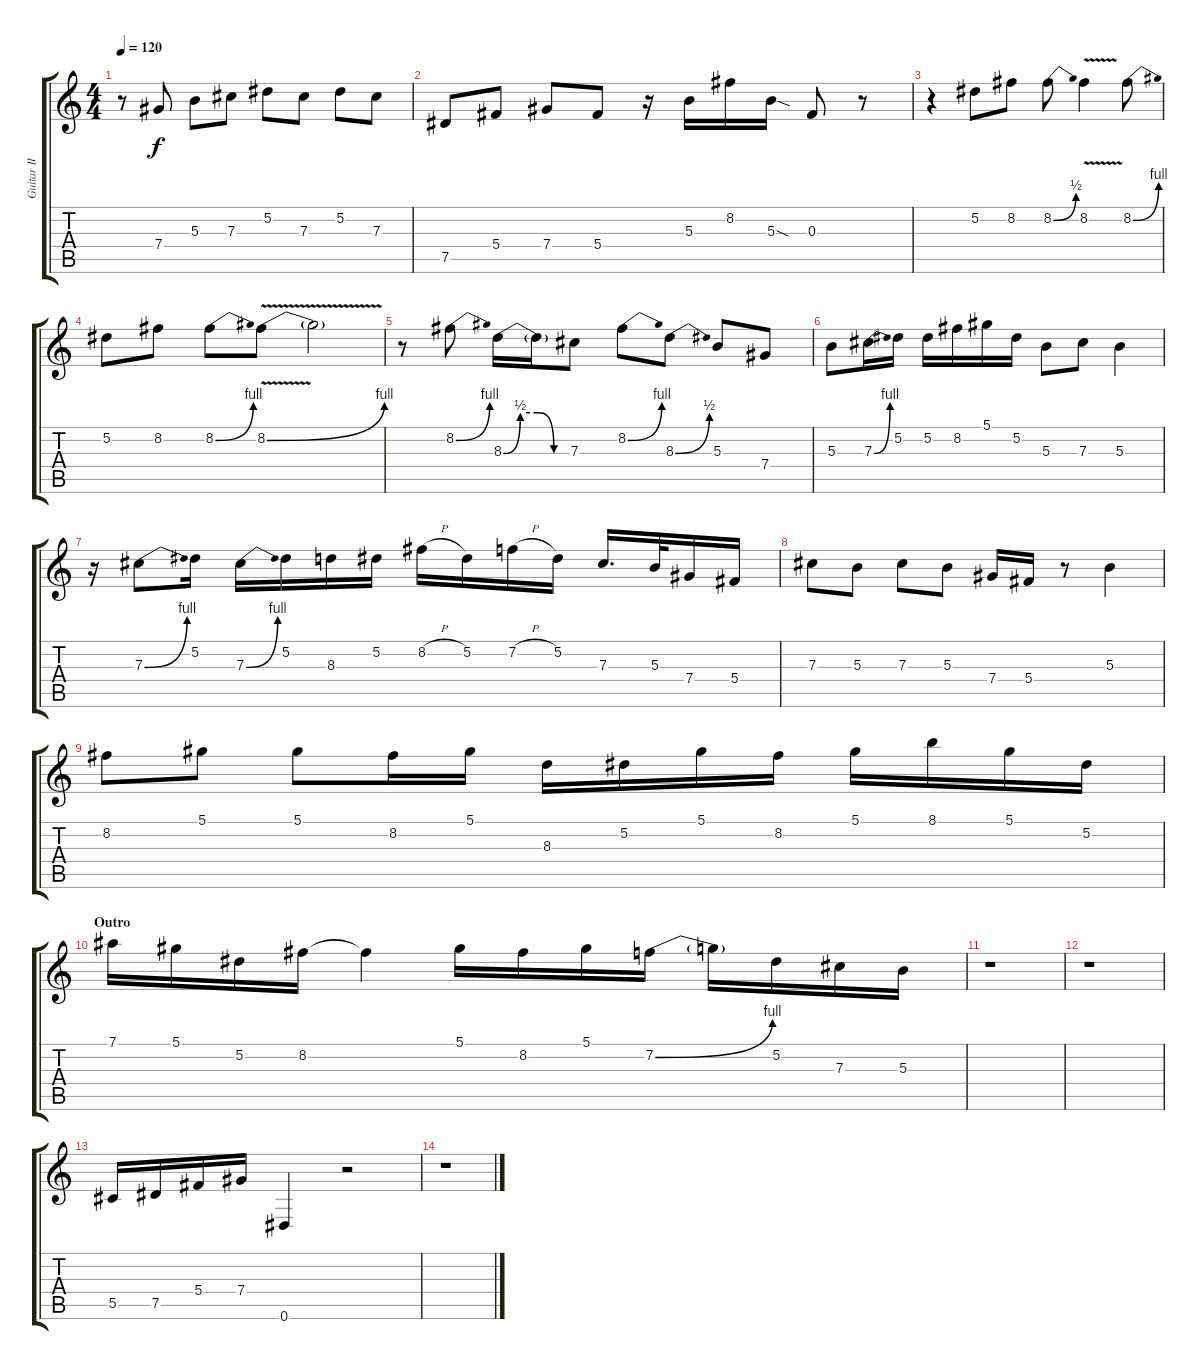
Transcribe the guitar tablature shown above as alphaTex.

\track ("Guitar II" "Guitar II") {instrument overdrivenguitar}
\staff {score tabs}
\tuning (Eb4 Bb3 Gb3 Db3 Ab2 Eb2) {hide}
\ts (4 4)
\tempo 120
\clef g2
\ks c
r.8{dy f} 7.4.8 5.3.8 7.3.8 5.2.8 7.3.8 5.2.8 7.3.8 |
7.5.8 5.4.8 7.4.8 5.4.8 r.16 5.3.16 8.2.16 5.3{sod}.16 0.3.8 r.8 |
r.4 5.2.8 8.2.8 8.2{be (bend 0 0 60 2)}.8 8.2{v}.4 8.2{be (bend 0 0 60 4)}.8 |
5.2.8 8.2.8 8.2{be (bend 0 0 60 4)}.8 8.2{be (bend 0 0 60 4) v}.8 8.2{t}.2 |
r.8 8.2{be (bend 0 0 60 4)}.8 8.3{be (custom 0 0 15 2 30 2 45 0 60 0)}.16 8.3{t}.16 7.3.8 8.2{be (bend 0 0 60 4)}.8 8.3{be (bend 0 0 60 2)}.8 5.3.8 7.4.8 |
5.3.8 7.3{be (bend 0 0 60 4)}.16 5.2.16 5.2.16 8.2.16 5.1.16 5.2.16 5.3.8 7.3.8 5.3.4 |
r.16 7.3{be (bend 0 0 60 4)}.8 5.2.16 7.3{be (bend 0 0 60 4)}.16 5.2.16 8.3.16 5.2.16 8.2{h}.16 5.2.16 7.2{h}.16 5.2.16 7.3.16{d} 5.3.32 7.4.16 5.4.16 |
7.3.8 5.3.8 7.3.8 5.3.8 7.4.16 5.4.16 r.8 5.3.4 |
8.2.8 5.1.8 5.1.8 8.2.16 5.1.16 8.3.16 5.2.16 5.1.16 8.2.16 5.1.16 8.1.16 5.1.16 5.2.16 |
\section ("" "Outro")
7.1.16 5.1.16 5.2.16 8.2.16 8.2{t}.4 5.1.16 8.2.16 5.1.16 7.2{be (bend 0 0 60 4)}.16 7.2{t}.16 5.2.16 7.3.16 5.3.16 |
r.1 |
r.1 |
5.5.16 7.5.16 5.4.16 7.4.16 0.6.4 r.2 |
r.1
